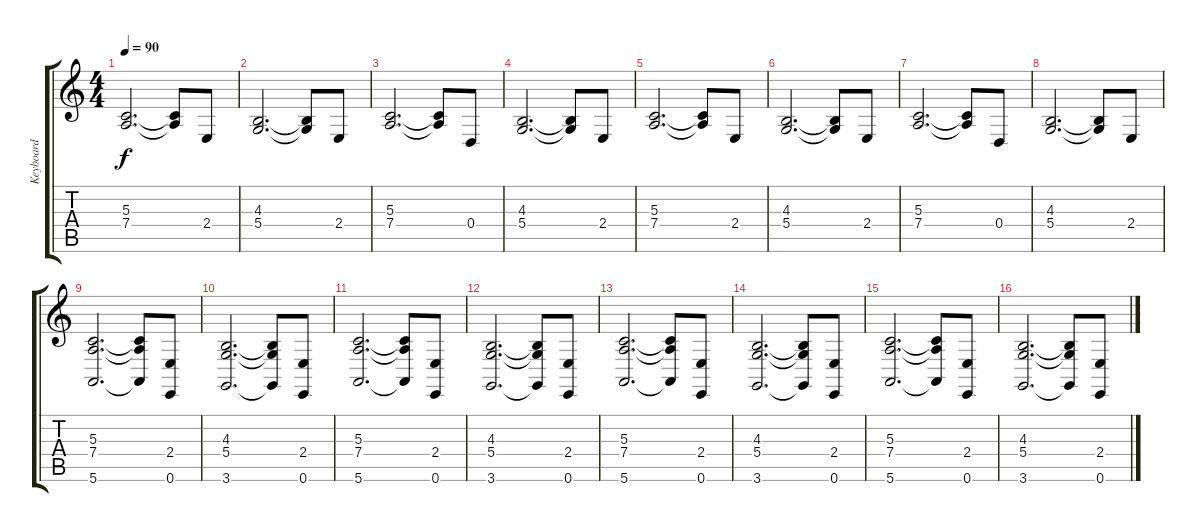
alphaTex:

\track ("Keyboard" "Keyboard") {instrument lead2sawtooth}
\staff {score tabs}
\tuning (E4 B3 G3 D3 A2 E2) {hide}
\ts (4 4)
\tempo 90
\clef g2
\ks c
(5.3 7.4).2{d dy f} (5.3{t} 7.4{t}).8 2.4.8 |
(4.3 5.4).2{d} (4.3{t} 5.4{t}).8 2.4.8 |
(5.3 7.4).2{d} (5.3{t} 7.4{t}).8 0.4.8 |
(4.3 5.4).2{d} (4.3{t} 5.4{t}).8 2.4.8 |
(5.3 7.4).2{d} (5.3{t} 7.4{t}).8 2.4.8 |
(4.3 5.4).2{d} (4.3{t} 5.4{t}).8 2.4.8 |
(5.3 7.4).2{d} (5.3{t} 7.4{t}).8 0.4.8 |
(4.3 5.4).2{d} (4.3{t} 5.4{t}).8 2.4.8 |
(5.3 7.4 5.6).2{d} (5.3{t} 7.4{t} 5.6{t}).8 (2.4 0.6).8 |
(4.3 5.4 3.6).2{d} (4.3{t} 5.4{t} 3.6{t}).8 (2.4 0.6).8 |
(5.3 7.4 5.6).2{d} (5.3{t} 7.4{t} 5.6{t}).8 (2.4 0.6).8 |
(4.3 5.4 3.6).2{d} (4.3{t} 5.4{t} 3.6{t}).8 (2.4 0.6).8 |
(5.3 7.4 5.6).2{d} (5.3{t} 7.4{t} 5.6{t}).8 (2.4 0.6).8 |
(4.3 5.4 3.6).2{d} (4.3{t} 5.4{t} 3.6{t}).8 (2.4 0.6).8 |
(5.3 7.4 5.6).2{d} (5.3{t} 7.4{t} 5.6{t}).8 (2.4 0.6).8 |
(4.3 5.4 3.6).2{d} (4.3{t} 5.4{t} 3.6{t}).8 (2.4 0.6).8
